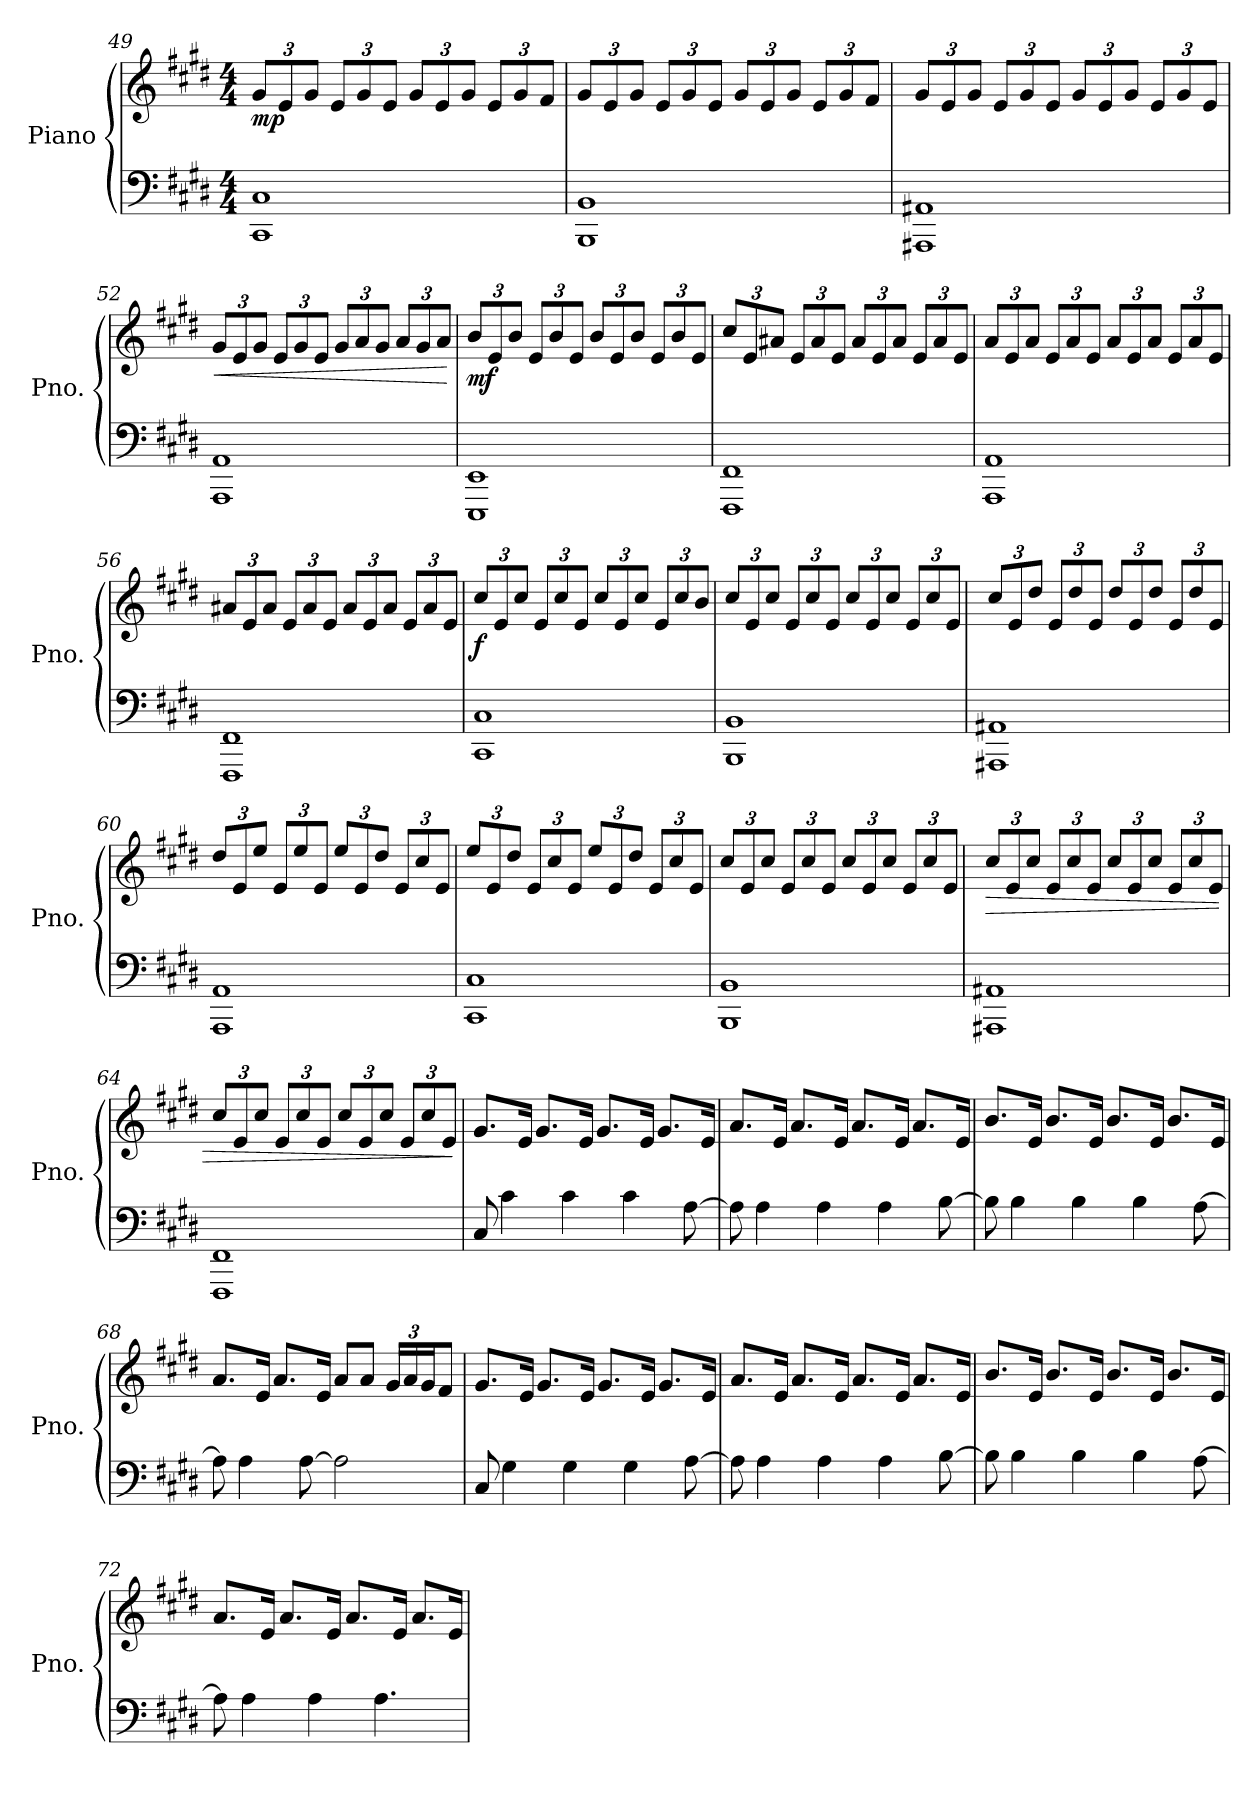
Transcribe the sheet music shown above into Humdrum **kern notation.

**kern	**kern	**dynam
*part1	*part1	*part1
*staff2	*staff1	*staff1/2
*I"Piano	*	*
*I'Pno.	*	*
!!LO:LB:g=z
*clefF4	*clefG2	*
*k[f#c#g#d#]	*k[f#c#g#d#]	*
*M4/4	*M4/4	*
*	*Xbrackettup	*
=49	=49	=49
!	!	!LO:DY:b
1CC# 1C#	12g#/L	mp
.	12e/	.
.	12g#/J	.
.	12e/L	.
.	12g#/	.
.	12e/J	.
.	12g#/L	.
.	12e/	.
.	12g#/J	.
.	12e/L	.
.	12g#/	.
.	12f#/J	.
=50	=50	=50
1BBB 1BB	12g#/L	.
.	12e/	.
.	12g#/J	.
.	12e/L	.
.	12g#/	.
.	12e/J	.
.	12g#/L	.
.	12e/	.
.	12g#/J	.
.	12e/L	.
.	12g#/	.
.	12f#/J	.
=51	=51	=51
1AAA#X 1AA#X	12g#/L	.
.	12e/	.
.	12g#/J	.
.	12e/L	.
.	12g#/	.
.	12e/J	.
.	12g#/L	.
.	12e/	.
.	12g#/J	.
.	12e/L	.
.	12g#/	.
.	12e/J	.
=52	=52	=52
!	!	!LO:HP:b
1AAA 1AA	12g#/L	<
.	12e/	.
.	12g#/J	.
.	12e/L	.
.	12g#/	.
.	12e/J	.
.	12g#/L	.
.	12a/	.
.	12g#/J	.
.	12a/L	.
.	12g#/	.
.	12a/J	.
.	.	[
!!LO:LB:g=z
=53	=53	=53
!	!	!LO:DY:b
1EEE 1EE	12b/L	mf
.	12e/	.
.	12b/J	.
.	12e/L	.
.	12b/	.
.	12e/J	.
.	12b/L	.
.	12e/	.
.	12b/J	.
.	12e/L	.
.	12b/	.
.	12e/J	.
=54	=54	=54
1FFF# 1FF#	12cc#/L	.
.	12e/	.
.	12a#X/J	.
.	12e/L	.
.	12a#/	.
.	12e/J	.
.	12a#/L	.
.	12e/	.
.	12a#/J	.
.	12e/L	.
.	12a#/	.
.	12e/J	.
=55	=55	=55
1AAA 1AA	12a/L	.
.	12e/	.
.	12a/J	.
.	12e/L	.
.	12a/	.
.	12e/J	.
.	12a/L	.
.	12e/	.
.	12a/J	.
.	12e/L	.
.	12a/	.
.	12e/J	.
=56	=56	=56
1FFF# 1FF#	12a#X/L	.
.	12e/	.
.	12a#/J	.
.	12e/L	.
.	12a#/	.
.	12e/J	.
.	12a#/L	.
.	12e/	.
.	12a#/J	.
.	12e/L	.
.	12a#/	.
.	12e/J	.
!!LO:LB:g=z
=57	=57	=57
!	!	!LO:DY:b
1CC# 1C#	12cc#/L	f
.	12e/	.
.	12cc#/J	.
.	12e/L	.
.	12cc#/	.
.	12e/J	.
.	12cc#/L	.
.	12e/	.
.	12cc#/J	.
.	12e/L	.
.	12cc#/	.
.	12b/J	.
=58	=58	=58
1BBB 1BB	12cc#/L	.
.	12e/	.
.	12cc#/J	.
.	12e/L	.
.	12cc#/	.
.	12e/J	.
.	12cc#/L	.
.	12e/	.
.	12cc#/J	.
.	12e/L	.
.	12cc#/	.
.	12e/J	.
=59	=59	=59
1AAA#X 1AA#X	12cc#/L	.
.	12e/	.
.	12dd#/J	.
.	12e/L	.
.	12dd#/	.
.	12e/J	.
.	12dd#/L	.
.	12e/	.
.	12dd#/J	.
.	12e/L	.
.	12dd#/	.
.	12e/J	.
=60	=60	=60
1AAA 1AA	12dd#/L	.
.	12e/	.
.	12ee/J	.
.	12e/L	.
.	12ee/	.
.	12e/J	.
.	12ee/L	.
.	12e/	.
.	12dd#/J	.
.	12e/L	.
.	12cc#/	.
.	12e/J	.
!!LO:PB:g=z
=61	=61	=61
1CC# 1C#	12ee/L	.
.	12e/	.
.	12dd#/J	.
.	12e/L	.
.	12cc#/	.
.	12e/J	.
.	12ee/L	.
.	12e/	.
.	12dd#/J	.
.	12e/L	.
.	12cc#/	.
.	12e/J	.
=62	=62	=62
1BBB 1BB	12cc#/L	.
.	12e/	.
.	12cc#/J	.
.	12e/L	.
.	12cc#/	.
.	12e/J	.
.	12cc#/L	.
.	12e/	.
.	12cc#/J	.
.	12e/L	.
.	12cc#/	.
.	12e/J	.
=63	=63	=63
!	!	!LO:HP:b
1AAA#X 1AA#X	12cc#/L	>
.	12e/	.
.	12cc#/J	.
.	12e/L	.
.	12cc#/	.
.	12e/J	.
.	12cc#/L	.
.	12e/	.
.	12cc#/J	.
.	12e/L	.
.	12cc#/	.
.	12e/J	.
=64	=64	=64
1FFF# 1FF#	12cc#/L	.
.	12e/	.
.	12cc#/J	.
.	12e/L	.
.	12cc#/	.
.	12e/J	.
.	12cc#/L	.
.	12e/	.
.	12cc#/J	.
.	12e/L	.
.	12cc#/	.
.	12e/J	.
.	.	]
!!LO:LB:g=z
=65	=65	=65
!	!	!LO:DY:b
!	!	!LO:DY:n=1:b
8C#/	8.g#/L	mp mp
4c#\	.	.
.	16e/Jk	.
.	8.g#/L	.
4c#\	.	.
.	16e/Jk	.
.	8.g#/L	.
4c#\	.	.
.	16e/Jk	.
.	8.g#/L	.
[8A\	.	.
.	16e/Jk	.
=66	=66	=66
8A\]	8.a/L	.
4A\	.	.
.	16e/Jk	.
.	8.a/L	.
4A\	.	.
.	16e/Jk	.
.	8.a/L	.
4A\	.	.
.	16e/Jk	.
.	8.a/L	.
[8B\	.	.
.	16e/Jk	.
=67	=67	=67
8B\]	8.b/L	.
4B\	.	.
.	16e/Jk	.
.	8.b/L	.
4B\	.	.
.	16e/Jk	.
.	8.b/L	.
4B\	.	.
.	16e/Jk	.
.	8.b/L	.
[8A\	.	.
.	16e/Jk	.
=68	=68	=68
8A\]	8.a/L	.
4A\	.	.
.	16e/Jk	.
.	8.a/L	.
[8A\	.	.
.	16e/Jk	.
2A\]	8a/L	.
.	8a/J	.
.	24g#/LL	.
.	24a/	.
.	24g#/J	.
.	8f#/J	.
!!LO:LB:g=z
=69	=69	=69
8C#/	8.g#/L	.
4G#\	.	.
.	16e/Jk	.
.	8.g#/L	.
4G#\	.	.
.	16e/Jk	.
.	8.g#/L	.
4G#\	.	.
.	16e/Jk	.
.	8.g#/L	.
[8A\	.	.
.	16e/Jk	.
=70	=70	=70
8A\]	8.a/L	.
4A\	.	.
.	16e/Jk	.
.	8.a/L	.
4A\	.	.
.	16e/Jk	.
.	8.a/L	.
4A\	.	.
.	16e/Jk	.
.	8.a/L	.
[8B\	.	.
.	16e/Jk	.
=71	=71	=71
8B\]	8.b/L	.
4B\	.	.
.	16e/Jk	.
.	8.b/L	.
4B\	.	.
.	16e/Jk	.
.	8.b/L	.
4B\	.	.
.	16e/Jk	.
.	8.b/L	.
[8A\	.	.
.	16e/Jk	.
=72	=72	=72
8A\]	8.a/L	.
4A\	.	.
.	16e/Jk	.
.	8.a/L	.
4A\	.	.
.	16e/Jk	.
.	8.a/L	.
4.A\	.	.
.	16e/Jk	.
.	8.a/L	.
.	16e/Jk	.
=	=	=
*-	*-	*-
